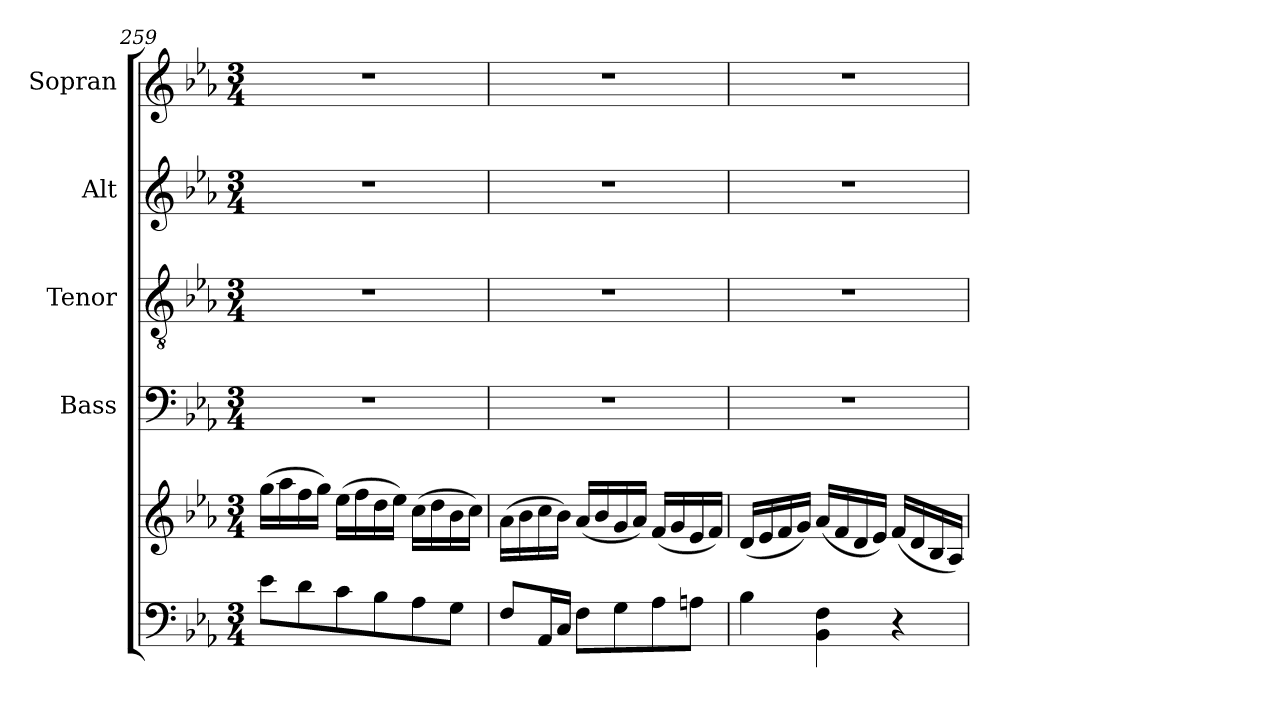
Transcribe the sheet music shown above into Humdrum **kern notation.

**kern	**kern	**kern	**kern	**kern	**kern
*part5	*part5	*part4	*part3	*part2	*part1
*staff6	*staff5	*staff4	*staff3	*staff2	*staff1
*	*	*I"Bass	*I"Tenor	*I"Alt	*I"Sopran
*	*	*I'B.	*I'T.	*I'A.	*I'S.
!!LO:LB:g=z
*clefF4	*clefG2	*clefF4	*clefGv2	*clefG2	*clefG2
*k[b-e-a-]	*k[b-e-a-]	*k[b-e-a-]	*k[b-e-a-]	*k[b-e-a-]	*k[b-e-a-]
*E-:	*E-:	*E-:	*E-:	*E-:	*E-:
*M3/4	*M3/4	*M3/4	*M3/4	*M3/4	*M3/4
=259	=259	=259	=259	=259	=259
8e-\L	(>16gg\LL	2.r	2.r	2.r	2.r
.	16aa-\	.	.	.	.
8d\	16ff\	.	.	.	.
.	16gg\JJ)	.	.	.	.
8c\	(>16ee-\LL	.	.	.	.
.	16ff\	.	.	.	.
8B-\	16dd\	.	.	.	.
.	16ee-\JJ)	.	.	.	.
8A-\	(>16cc\LL	.	.	.	.
.	16dd\	.	.	.	.
8G\J	16b-\	.	.	.	.
.	16cc\JJ)	.	.	.	.
=260	=260	=260	=260	=260	=260
8F/L	(>16a-\LL	2.r	2.r	2.r	2.r
.	16b-\	.	.	.	.
16AA-/L	16cc\	.	.	.	.
16C/JJ	16b-\JJ)	.	.	.	.
8F\L	(<16a-/LL	.	.	.	.
.	16b-/	.	.	.	.
8G\	16g/	.	.	.	.
.	16a-/JJ)	.	.	.	.
8A-\	(<16f/LL	.	.	.	.
.	16g/	.	.	.	.
8An\J	16e-/	.	.	.	.
.	16f/JJ)	.	.	.	.
=261	=261	=261	=261	=261	=261
4B-\	(<16d/LL	2.r	2.r	2.r	2.r
.	16e-/	.	.	.	.
.	16f/	.	.	.	.
.	16g/JJ)	.	.	.	.
4BB-\ 4F\	(<16a-/LL	.	.	.	.
.	16f/	.	.	.	.
.	16d/	.	.	.	.
.	16e-/JJ)	.	.	.	.
4r	(<16f/LL	.	.	.	.
.	16d/	.	.	.	.
.	16B-/	.	.	.	.
.	16A-/JJ)	.	.	.	.
=	=	=	=	=	=
*-	*-	*-	*-	*-	*-
